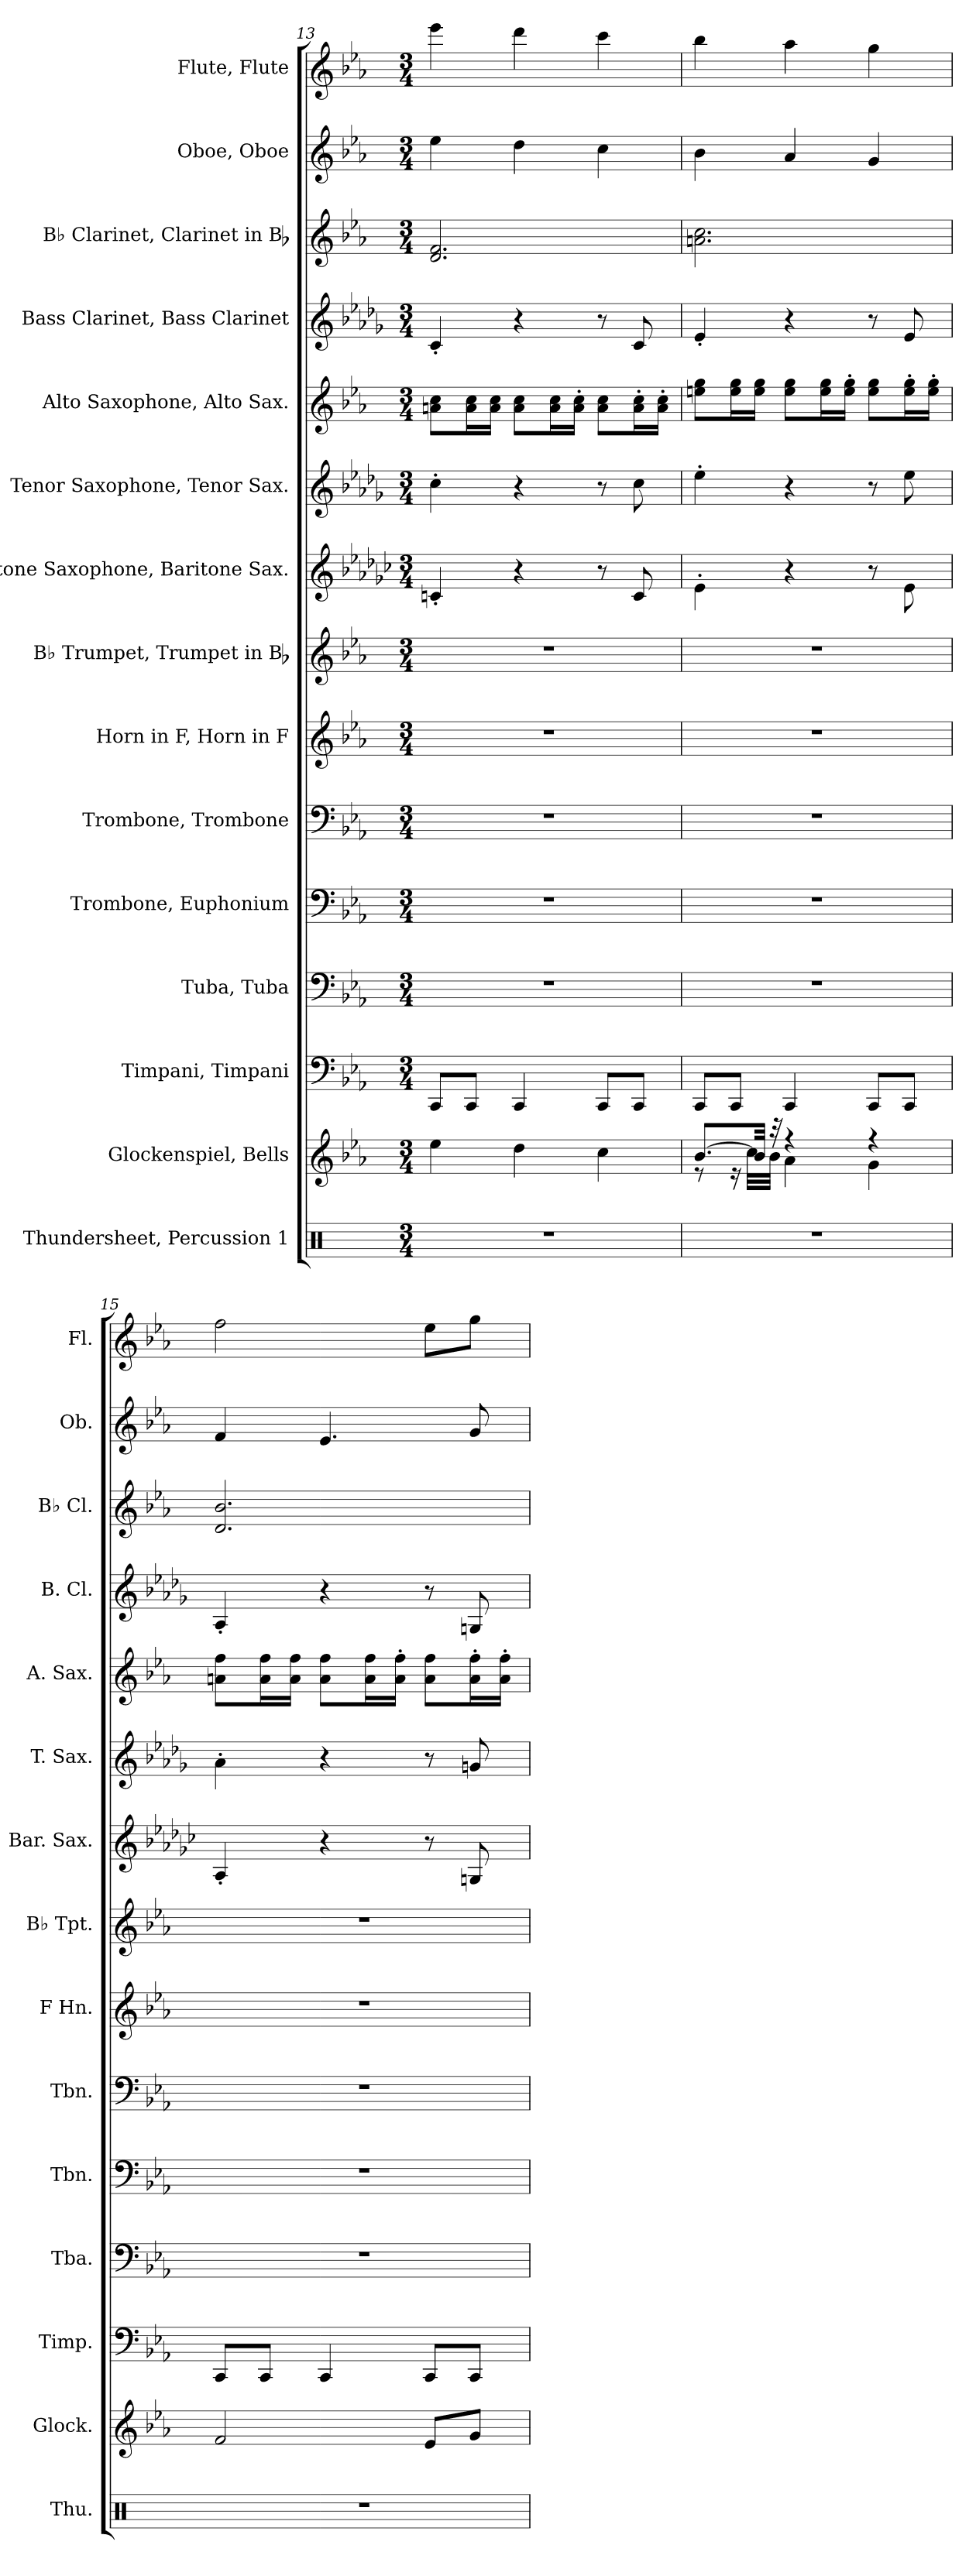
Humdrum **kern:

**kern	**kern	**kern	**kern	**kern	**kern	**kern	**kern	**kern	**kern	**kern	**kern	**kern	**kern	**kern
*part15	*part14	*part13	*part12	*part11	*part10	*part9	*part8	*part7	*part6	*part5	*part4	*part3	*part2	*part1
*staff15	*staff14	*staff13	*staff12	*staff11	*staff10	*staff9	*staff8	*staff7	*staff6	*staff5	*staff4	*staff3	*staff2	*staff1
*I"Thundersheet, Percussion 1	*I"Glockenspiel, Bells	*I"Timpani, Timpani	*I"Tuba, Tuba	*I"Trombone, Euphonium	*I"Trombone, Trombone	*I"Horn in F, Horn in F	*I"B♭ Trumpet, Trumpet in Bb	*I"Baritone Saxophone, Baritone Sax.	*I"Tenor Saxophone, Tenor Sax.	*I"Alto Saxophone, Alto Sax.	*I"Bass Clarinet, Bass Clarinet	*I"B♭ Clarinet, Clarinet in Bb	*I"Oboe, Oboe	*I"Flute, Flute
*I'Thu.	*I'Glock.	*I'Timp.	*I'Tba.	*I'Tbn.	*I'Tbn.	*I'F Hn.	*I'B♭ Tpt.	*I'Bar. Sax.	*I'T. Sax.	*I'A. Sax.	*I'B. Cl.	*I'B♭ Cl.	*I'Ob.	*I'Fl.
*clefX	*clefG2	*clefF4	*clefF4	*clefF4	*clefF4	*clefG2	*clefG2	*clefG2	*clefG2	*clefG2	*clefG2	*clefG2	*clefG2	*clefG2
*	*ITrd-14c-24	*	*	*	*	*ITrd4c7	*ITrd1c2	*ITrd12c21	*ITrd8c14	*ITrd5c9	*ITrd8c14	*ITrd1c2	*	*
*k[]	*k[b-e-a-]	*k[b-e-a-]	*k[b-e-a-]	*k[b-e-a-]	*k[b-e-a-]	*k[b-e-a-d-]	*k[b-e-a-d-g-]	*k[b-e-a-d-g-c-]	*k[b-e-a-d-g-]	*k[b-e-a-d-g-c-]	*k[b-e-a-d-g-]	*k[b-e-a-d-g-]	*k[b-e-a-]	*k[b-e-a-]
*M3/4	*M3/4	*M3/4	*M3/4	*M3/4	*M3/4	*M3/4	*M3/4	*M3/4	*M3/4	*M3/4	*M3/4	*M3/4	*M3/4	*M3/4
=13	=13	=13	=13	=13	=13	=13	=13	=13	=13	=13	=13	=13	=13	=13
2.r	4eeee-\	8CC/L	2.r	2.r	2.r	2.r	2.r	4Cn'/	4c'\	8cn\ 8e-\L	4C'/	2.c/ 2.e-/	4ee-\	4eee-\
.	.	8CC/J	.	.	.	.	.	.	.	16c\ 16e-\L	.	.	.	.
.	.	.	.	.	.	.	.	.	.	16c\ 16e-\JJ	.	.	.	.
.	4dddd\	4CC/	.	.	.	.	.	4r	4r	8c\ 8e-\L	4r	.	4dd\	4ddd\
.	.	.	.	.	.	.	.	.	.	16c\ 16e-\L	.	.	.	.
.	.	.	.	.	.	.	.	.	.	16c\' 16e-\'JJ	.	.	.	.
.	4cccc\	8CC/L	.	.	.	.	.	8r	8r	8c\ 8e-\L	8r	.	4cc\	4ccc\
.	.	8CC/J	.	.	.	.	.	8C/	8c\	16c\' 16e-\'L	8C/	.	.	.
.	.	.	.	.	.	.	.	.	.	16c\' 16e-\'JJ	.	.	.	.
!!LO:PB:g=z
=14	=14	=14	=14	=14	=14	=14	=14	=14	=14	=14	=14	=14	=14	=14
*	*^	*	*	*	*	*	*	*	*	*	*	*	*	*
2.r	[8.bbb-/L	8r	8CC/L	2.r	2.r	2.r	2.r	2.r	4E-'\	4e-'\	8gn\ 8b-\L	4E-'/	2.gn\ 2.b-\	4b-\	4bb-\
.	.	16r	8CC/J	.	.	.	.	.	.	.	16g\ 16b-\L	.	.	.	.
.	32bbb-/Jkk]	32cccc\LLL	.	.	.	.	.	.	.	.	16g\ 16b-\JJ	.	.	.	.
.	32r	32bbb-\JJJ	.	.	.	.	.	.	.	.	.	.	.	.	.
.	4r	4aaa-\	4CC/	.	.	.	.	.	4r	4r	8g\ 8b-\L	4r	.	4a-/	4aa-\
.	.	.	.	.	.	.	.	.	.	.	16g\ 16b-\L	.	.	.	.
.	.	.	.	.	.	.	.	.	.	.	16g\' 16b-\'JJ	.	.	.	.
.	4r	4ggg\	8CC/L	.	.	.	.	.	8r	8r	8g\ 8b-\L	8r	.	4g/	4gg\
.	.	.	8CC/J	.	.	.	.	.	8E-\	8e-\	16g\' 16b-\'L	8E-/	.	.	.
.	.	.	.	.	.	.	.	.	.	.	16g\' 16b-\'JJ	.	.	.	.
*	*v	*v	*	*	*	*	*	*	*	*	*	*	*	*	*
=15	=15	=15	=15	=15	=15	=15	=15	=15	=15	=15	=15	=15	=15	=15
2.r	2fff/	8CC/L	2.r	2.r	2.r	2.r	2.r	4AA-'/	4A-'\	8cn\ 8a-\L	4AA-'/	2.c/ 2.a-/	4f/	2ff\
.	.	8CC/J	.	.	.	.	.	.	.	16c\ 16a-\L	.	.	.	.
.	.	.	.	.	.	.	.	.	.	16c\ 16a-\JJ	.	.	.	.
.	.	4CC/	.	.	.	.	.	4r	4r	8c\ 8a-\L	4r	.	4.e-/	.
.	.	.	.	.	.	.	.	.	.	16c\ 16a-\L	.	.	.	.
.	.	.	.	.	.	.	.	.	.	16c\' 16a-\'JJ	.	.	.	.
.	8eee-/L	8CC/L	.	.	.	.	.	8r	8r	8c\ 8a-\L	8r	.	.	8ee-\L
.	8ggg/J	8CC/J	.	.	.	.	.	8GGn/	8Gn/	16c\' 16a-\'L	8GGn/	.	8g/	8gg\J
.	.	.	.	.	.	.	.	.	.	16c\' 16a-\'JJ	.	.	.	.
=	=	=	=	=	=	=	=	=	=	=	=	=	=	=
*-	*-	*-	*-	*-	*-	*-	*-	*-	*-	*-	*-	*-	*-	*-
